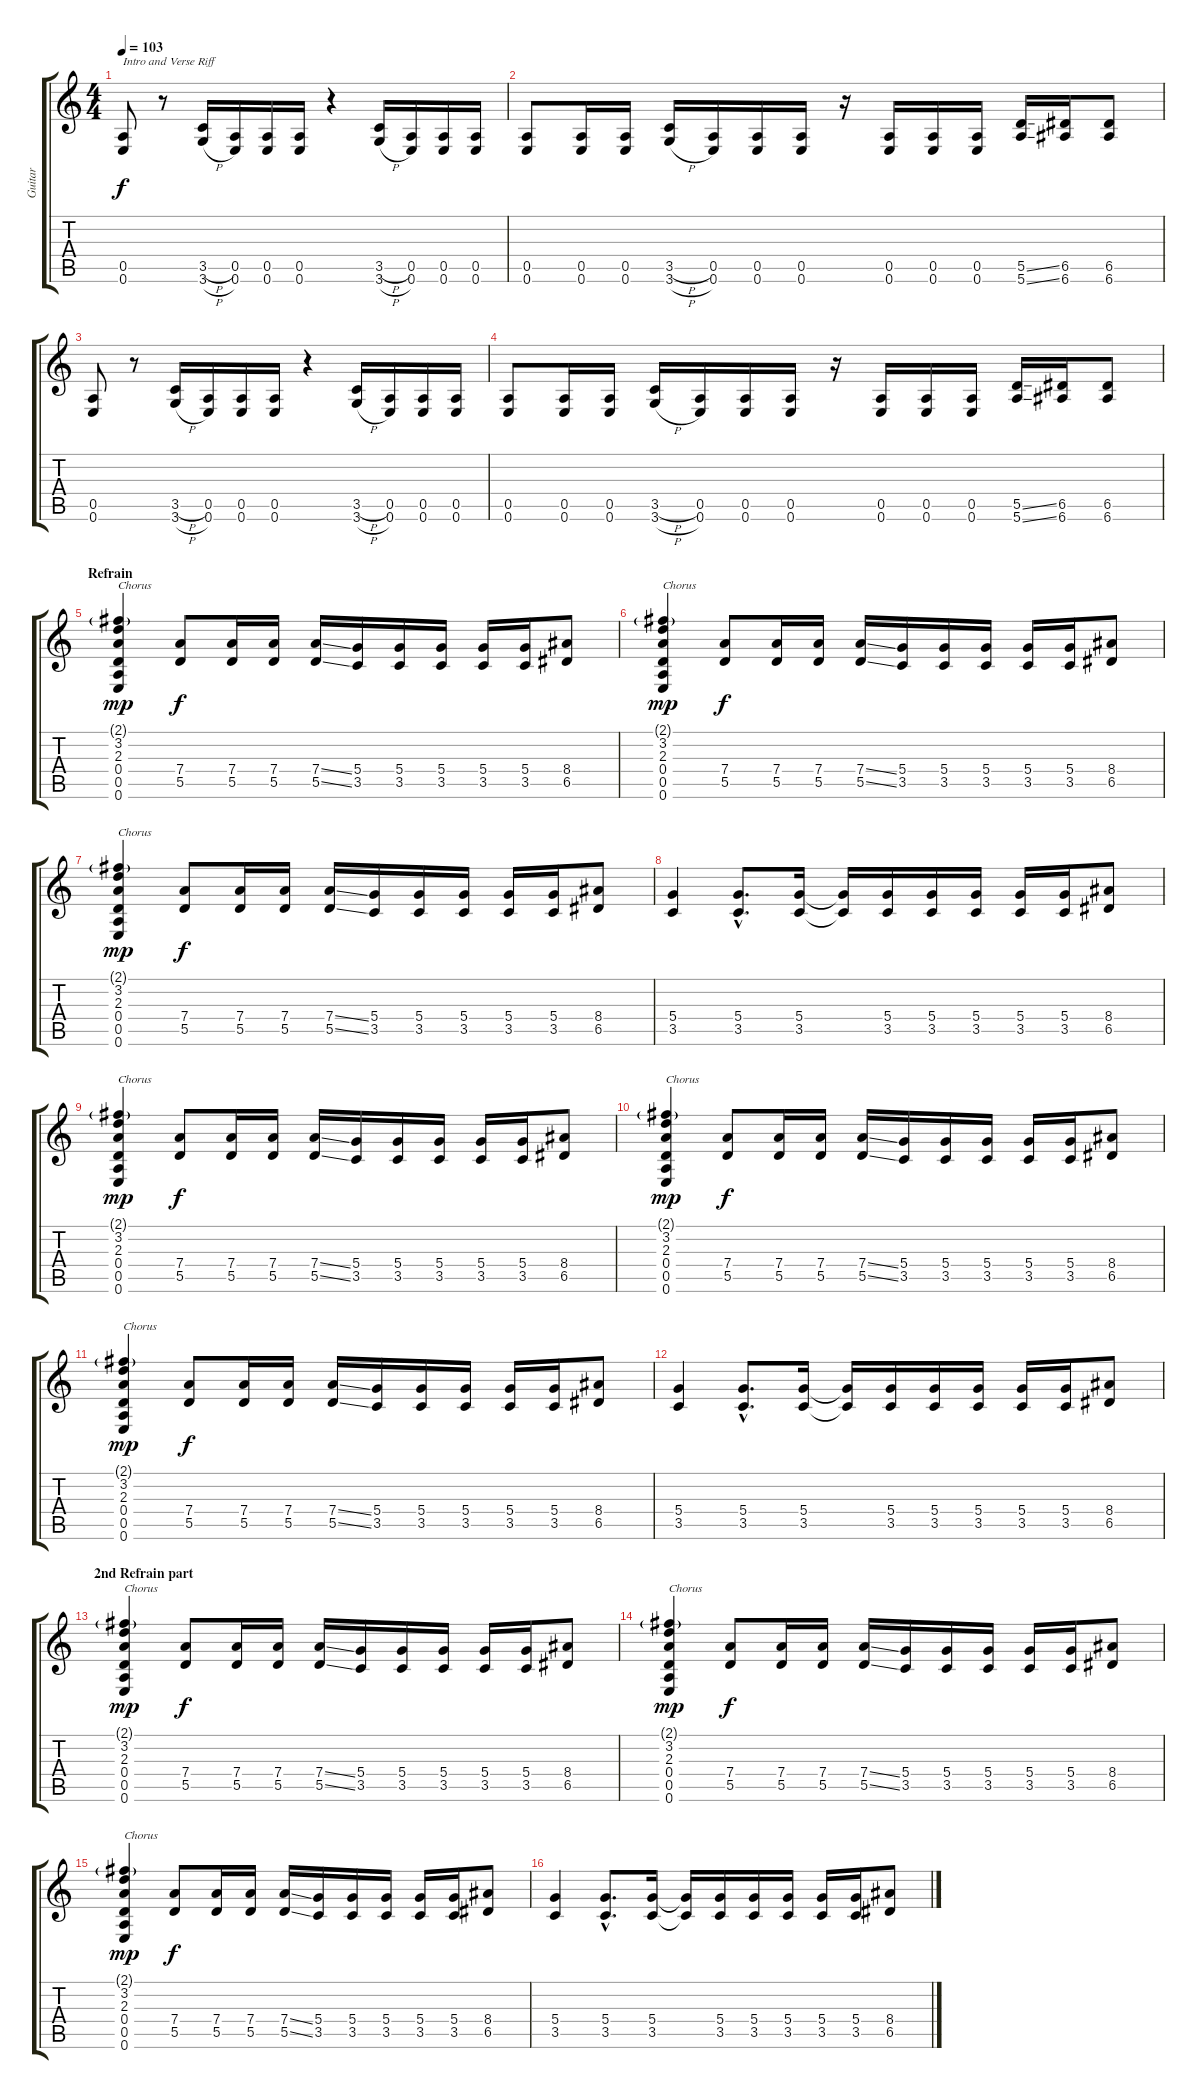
\track ("Guitar" "Guitar") {instrument distortionguitar}
\staff {score tabs}
\tuning (E4 B3 G3 D3 A2 E2) {hide}
\ts (4 4)
\tempo 103
\clef g2
\ks c
(0.5 0.6).8{txt "Intro and Verse Riff" dy f} r.8 (3.5{h} 3.6{h}).16 (0.5 0.6).16 (0.5 0.6).16 (0.5 0.6).16 r.4 (3.5{h} 3.6{h}).16 (0.5 0.6).16 (0.5 0.6).16 (0.5 0.6).16 |
(0.5 0.6).8 (0.5 0.6).16 (0.5 0.6).16 (3.5{h} 3.6{h}).16 (0.5 0.6).16 (0.5 0.6).16 (0.5 0.6).16 r.16 (0.5 0.6).16 (0.5 0.6).16 (0.5 0.6).16 (5.5{ss} 5.6{ss}).16 (6.5 6.6).16 (6.5 6.6).8 |
(0.5 0.6).8 r.8 (3.5{h} 3.6{h}).16 (0.5 0.6).16 (0.5 0.6).16 (0.5 0.6).16 r.4 (3.5{h} 3.6{h}).16 (0.5 0.6).16 (0.5 0.6).16 (0.5 0.6).16 |
(0.5 0.6).8 (0.5 0.6).16 (0.5 0.6).16 (3.5{h} 3.6{h}).16 (0.5 0.6).16 (0.5 0.6).16 (0.5 0.6).16 r.16 (0.5 0.6).16 (0.5 0.6).16 (0.5 0.6).16 (5.5{ss} 5.6{ss}).16 (6.5 6.6).16 (6.5 6.6).8 |
\section ("" "Refrain")
(2.1{g} 3.2 2.3 0.4 0.5 0.6).4{txt "Chorus" dy mp} (7.4 5.5).8{dy f} (7.4 5.5).16 (7.4 5.5).16 (7.4{ss} 5.5{ss}).16 (5.4 3.5).16 (5.4 3.5).16 (5.4 3.5).16 (5.4 3.5).16 (5.4 3.5).16 (8.4 6.5).8 |
(2.1{g} 3.2 2.3 0.4 0.5 0.6).4{txt "Chorus" dy mp} (7.4 5.5).8{dy f} (7.4 5.5).16 (7.4 5.5).16 (7.4{ss} 5.5{ss}).16 (5.4 3.5).16 (5.4 3.5).16 (5.4 3.5).16 (5.4 3.5).16 (5.4 3.5).16 (8.4 6.5).8 |
(2.1{g} 3.2 2.3 0.4 0.5 0.6).4{txt "Chorus" dy mp} (7.4 5.5).8{dy f} (7.4 5.5).16 (7.4 5.5).16 (7.4{ss} 5.5{ss}).16 (5.4 3.5).16 (5.4 3.5).16 (5.4 3.5).16 (5.4 3.5).16 (5.4 3.5).16 (8.4 6.5).8 |
(5.4 3.5).4 (5.4{hac} 3.5{hac}).8{d} (5.4 3.5).16 (5.4{t} 3.5{t}).16 (5.4 3.5).16 (5.4 3.5).16 (5.4 3.5).16 (5.4 3.5).16 (5.4 3.5).16 (8.4 6.5).8 |
(2.1{g} 3.2 2.3 0.4 0.5 0.6).4{txt "Chorus" dy mp} (7.4 5.5).8{dy f} (7.4 5.5).16 (7.4 5.5).16 (7.4{ss} 5.5{ss}).16 (5.4 3.5).16 (5.4 3.5).16 (5.4 3.5).16 (5.4 3.5).16 (5.4 3.5).16 (8.4 6.5).8 |
(2.1{g} 3.2 2.3 0.4 0.5 0.6).4{txt "Chorus" dy mp} (7.4 5.5).8{dy f} (7.4 5.5).16 (7.4 5.5).16 (7.4{ss} 5.5{ss}).16 (5.4 3.5).16 (5.4 3.5).16 (5.4 3.5).16 (5.4 3.5).16 (5.4 3.5).16 (8.4 6.5).8 |
(2.1{g} 3.2 2.3 0.4 0.5 0.6).4{txt "Chorus" dy mp} (7.4 5.5).8{dy f} (7.4 5.5).16 (7.4 5.5).16 (7.4{ss} 5.5{ss}).16 (5.4 3.5).16 (5.4 3.5).16 (5.4 3.5).16 (5.4 3.5).16 (5.4 3.5).16 (8.4 6.5).8 |
(5.4 3.5).4 (5.4{hac} 3.5{hac}).8{d} (5.4 3.5).16 (5.4{t} 3.5{t}).16 (5.4 3.5).16 (5.4 3.5).16 (5.4 3.5).16 (5.4 3.5).16 (5.4 3.5).16 (8.4 6.5).8 |
\section ("" "2nd Refrain part")
(2.1{g} 3.2 2.3 0.4 0.5 0.6).4{txt "Chorus" dy mp} (7.4 5.5).8{dy f} (7.4 5.5).16 (7.4 5.5).16 (7.4{ss} 5.5{ss}).16 (5.4 3.5).16 (5.4 3.5).16 (5.4 3.5).16 (5.4 3.5).16 (5.4 3.5).16 (8.4 6.5).8 |
(2.1{g} 3.2 2.3 0.4 0.5 0.6).4{txt "Chorus" dy mp} (7.4 5.5).8{dy f} (7.4 5.5).16 (7.4 5.5).16 (7.4{ss} 5.5{ss}).16 (5.4 3.5).16 (5.4 3.5).16 (5.4 3.5).16 (5.4 3.5).16 (5.4 3.5).16 (8.4 6.5).8 |
(2.1{g} 3.2 2.3 0.4 0.5 0.6).4{txt "Chorus" dy mp} (7.4 5.5).8{dy f} (7.4 5.5).16 (7.4 5.5).16 (7.4{ss} 5.5{ss}).16 (5.4 3.5).16 (5.4 3.5).16 (5.4 3.5).16 (5.4 3.5).16 (5.4 3.5).16 (8.4 6.5).8 |
(5.4 3.5).4 (5.4{hac} 3.5{hac}).8{d} (5.4 3.5).16 (5.4{t} 3.5{t}).16 (5.4 3.5).16 (5.4 3.5).16 (5.4 3.5).16 (5.4 3.5).16 (5.4 3.5).16 (8.4 6.5).8
